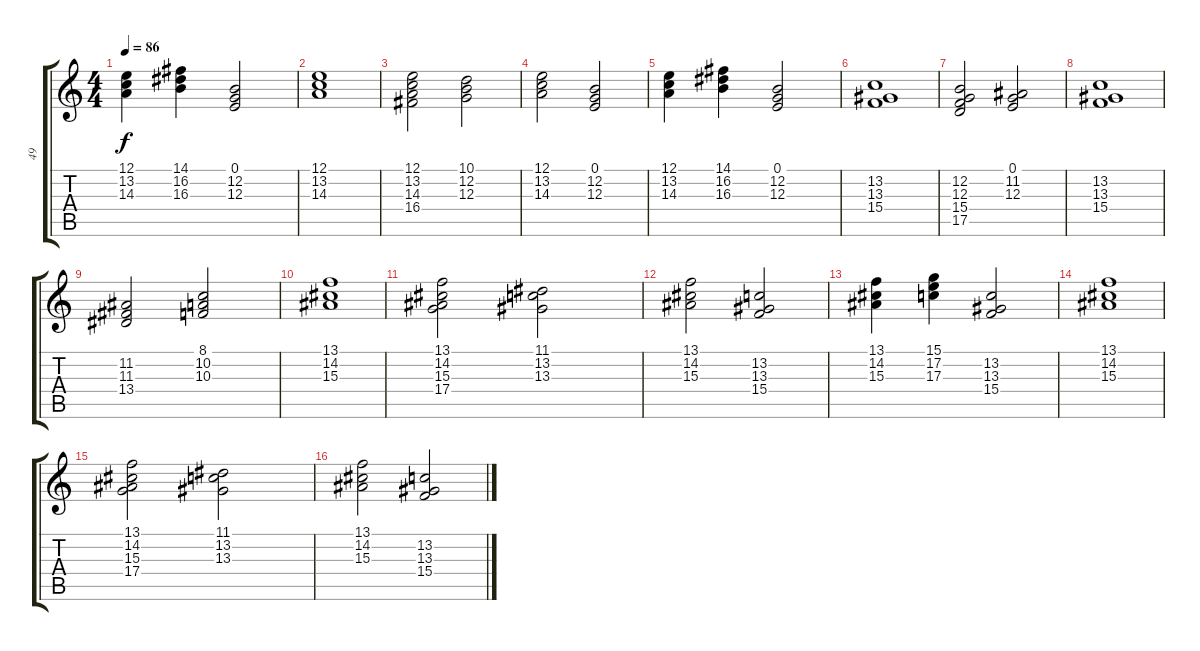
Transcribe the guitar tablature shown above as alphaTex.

\track ("49" "49") {instrument stringensemble2}
\staff {score tabs}
\tuning (E4 B3 G3 D3 A2 E2) {hide}
\ts (4 4)
\tempo 86
\clef g2
\ks c
(12.1 13.2 14.3).4{dy f} (14.1 16.2 16.3).4 (0.1 12.2 12.3).2 |
(12.1 13.2 14.3).1 |
(12.1 13.2 14.3 16.4).2 (10.1 12.2 12.3).2 |
(12.1 13.2 14.3).2 (0.1 12.2 12.3).2 |
(12.1 13.2 14.3).4 (14.1 16.2 16.3).4 (0.1 12.2 12.3).2 |
(13.2 13.3 15.4).1 |
(12.2 12.3 15.4 17.5).2 (0.1 11.2 12.3).2 |
(13.2 13.3 15.4).1 |
(11.2 11.3 13.4).2 (8.1 10.2 10.3).2 |
(13.1 14.2 15.3).1 |
(13.1 14.2 15.3 17.4).2 (11.1 13.2 13.3).2 |
(13.1 14.2 15.3).2 (13.2 13.3 15.4).2 |
(13.1 14.2 15.3).4 (15.1 17.2 17.3).4 (13.2 13.3 15.4).2 |
(13.1 14.2 15.3).1 |
(13.1 14.2 15.3 17.4).2 (11.1 13.2 13.3).2 |
(13.1 14.2 15.3).2 (13.2 13.3 15.4).2
